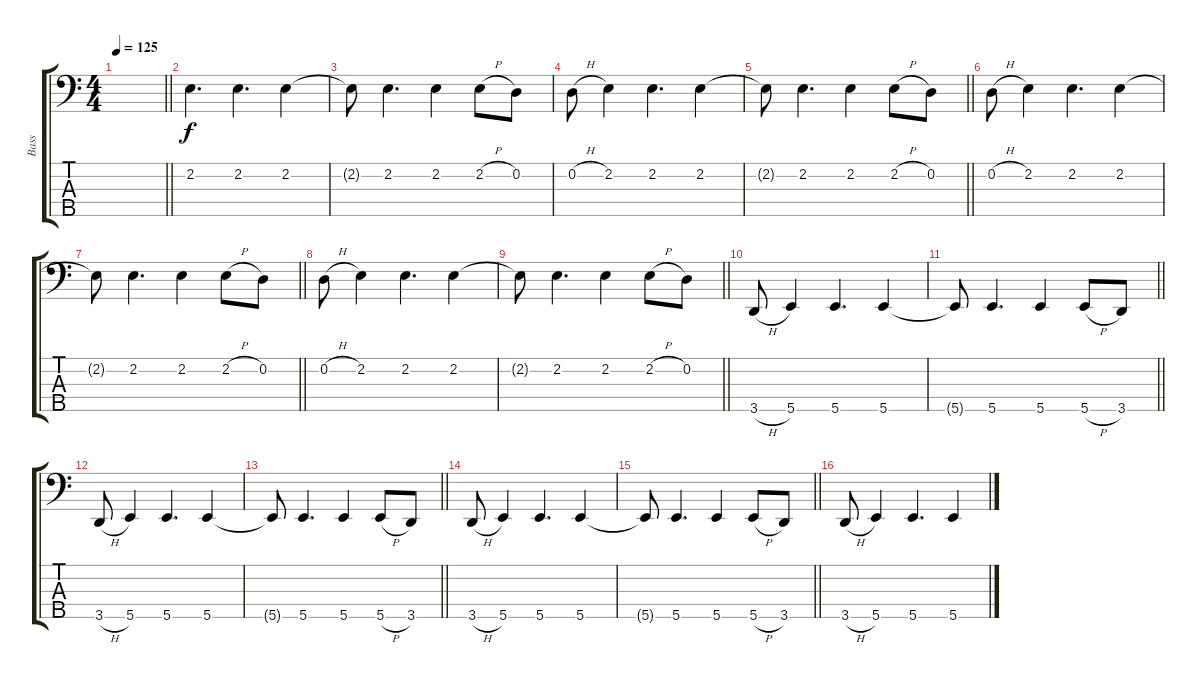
\track ("Bass" "Bass") {instrument electricbassfinger}
\staff {score tabs}
\tuning (G2 D2 A1 E1 B0) {hide}
\ts (4 4)
\tempo 125
\clef f4
\barLineRight lightlight
\ks c
|
\section ("" "")
2.2.4{d} 2.2.4{d} 2.2.4 |
2.2{t}.8 2.2.4{d} 2.2.4 2.2{h}.8 0.2.8 |
0.2{h}.8 2.2.4 2.2.4{d} 2.2.4 |
\barLineRight lightlight
2.2{t}.8 2.2.4{d} 2.2.4 2.2{h}.8 0.2.8 |
0.2{h}.8 2.2.4 2.2.4{d} 2.2.4 |
\barLineRight lightlight
2.2{t}.8 2.2.4{d} 2.2.4 2.2{h}.8 0.2.8 |
0.2{h}.8 2.2.4 2.2.4{d} 2.2.4 |
\barLineRight lightlight
2.2{t}.8 2.2.4{d} 2.2.4 2.2{h}.8 0.2.8 |
3.5{h}.8 5.5.4 5.5.4{d} 5.5.4 |
\barLineRight lightlight
5.5{t}.8 5.5.4{d} 5.5.4 5.5{h}.8 3.5.8 |
3.5{h}.8 5.5.4 5.5.4{d} 5.5.4 |
\barLineRight lightlight
5.5{t}.8 5.5.4{d} 5.5.4 5.5{h}.8 3.5.8 |
3.5{h}.8 5.5.4 5.5.4{d} 5.5.4 |
\barLineRight lightlight
5.5{t}.8 5.5.4{d} 5.5.4 5.5{h}.8 3.5.8 |
3.5{h}.8 5.5.4 5.5.4{d} 5.5.4
